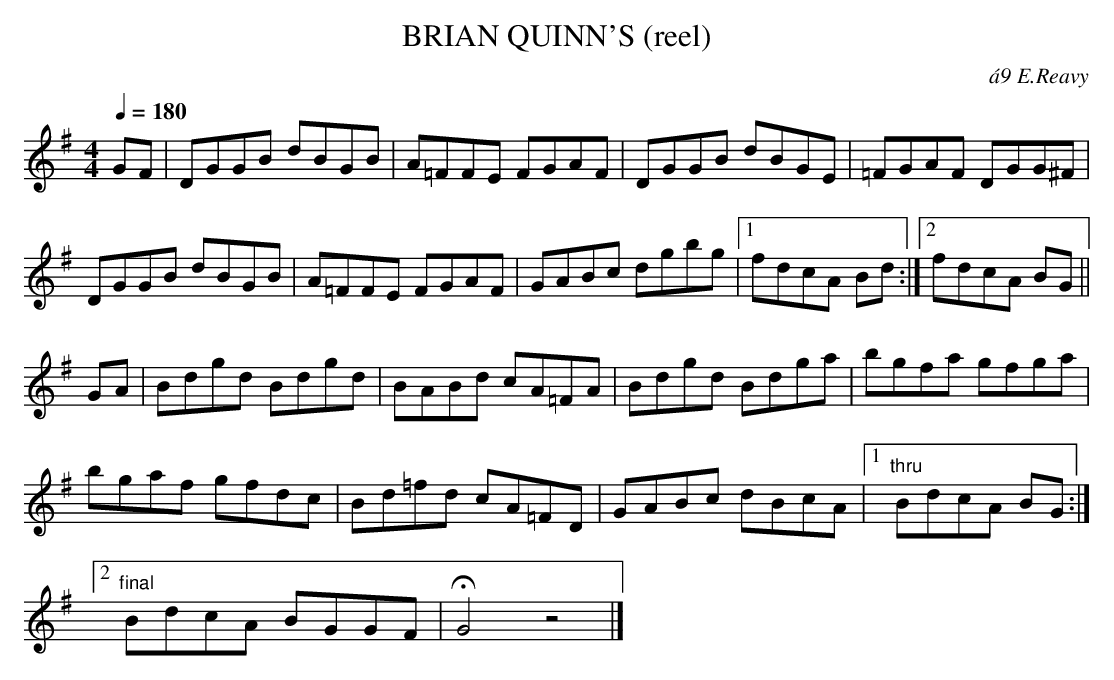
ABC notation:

X:1
T:BRIAN QUINN'S (reel)
C:\'a9 E.Reavy
Q:1/4=180
L:1/8
M:4/4
K:G
GF|DGGB dBGB|A=FFE FGAF|DGGB dBGE|=FGAF DGG^F|
DGGB dBGB|A=FFE FGAF|GABc dgbg|1 fdcA Bd :|\
[2 fdcA BG||
GA|Bdgd Bdgd|BABd cA=FA|Bdgd Bdga|bgfa gfga|
bgaf gfdc|Bd=fd cA=FD|GABc dBcA|1 "thru"BdcA BG:|
[2 "final"BdcA BGGF|HG4z4|]
